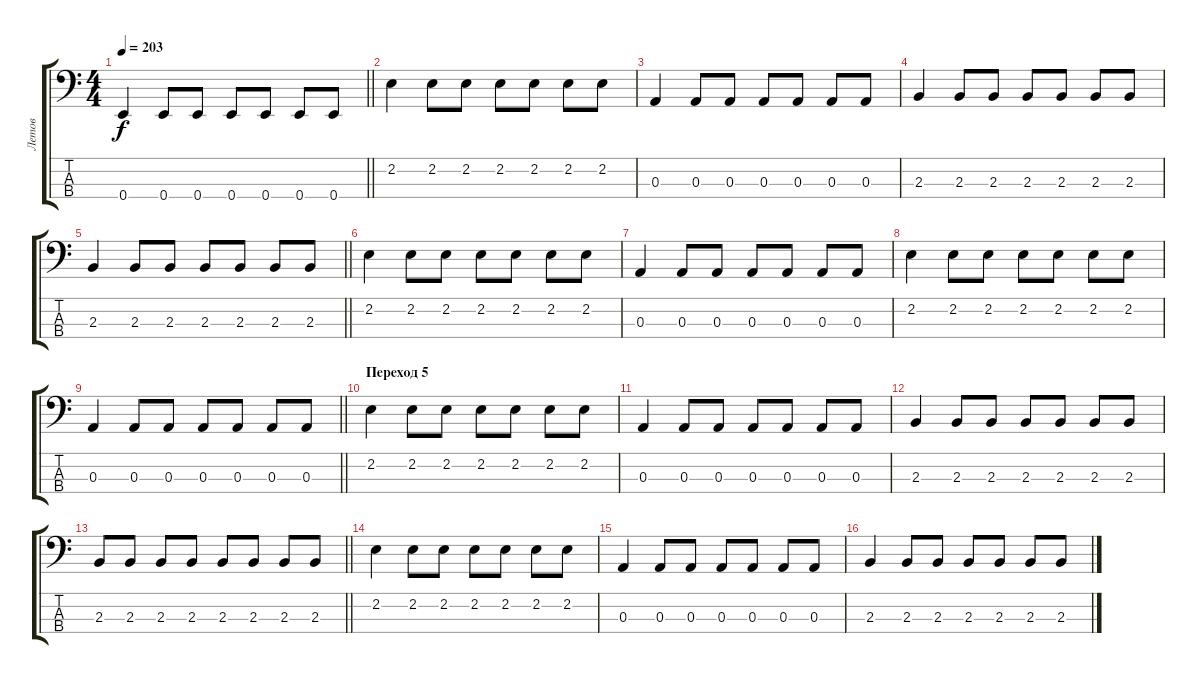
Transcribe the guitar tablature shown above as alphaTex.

\track ("Летов" "Летов") {instrument electricbasspick}
\staff {score tabs}
\tuning (G2 D2 A1 E1) {hide}
\ts (4 4)
\tempo 203
\clef f4
\barLineRight lightlight
\ks c
0.4.4{dy f} 0.4.8 0.4.8 0.4.8 0.4.8 0.4.8 0.4.8 |
2.2.4 2.2.8 2.2.8 2.2.8 2.2.8 2.2.8 2.2.8 |
0.3.4 0.3.8 0.3.8 0.3.8 0.3.8 0.3.8 0.3.8 |
2.3.4 2.3.8 2.3.8 2.3.8 2.3.8 2.3.8 2.3.8 |
\barLineRight lightlight
2.3.4 2.3.8 2.3.8 2.3.8 2.3.8 2.3.8 2.3.8 |
2.2.4 2.2.8 2.2.8 2.2.8 2.2.8 2.2.8 2.2.8 |
0.3.4 0.3.8 0.3.8 0.3.8 0.3.8 0.3.8 0.3.8 |
2.2.4 2.2.8 2.2.8 2.2.8 2.2.8 2.2.8 2.2.8 |
\barLineRight lightlight
0.3.4 0.3.8 0.3.8 0.3.8 0.3.8 0.3.8 0.3.8 |
\section ("" "Переход 5")
2.2.4 2.2.8 2.2.8 2.2.8 2.2.8 2.2.8 2.2.8 |
0.3.4 0.3.8 0.3.8 0.3.8 0.3.8 0.3.8 0.3.8 |
2.3.4 2.3.8 2.3.8 2.3.8 2.3.8 2.3.8 2.3.8 |
\barLineRight lightlight
2.3.8 2.3.8 2.3.8 2.3.8 2.3.8 2.3.8 2.3.8 2.3.8 |
2.2.4 2.2.8 2.2.8 2.2.8 2.2.8 2.2.8 2.2.8 |
0.3.4 0.3.8 0.3.8 0.3.8 0.3.8 0.3.8 0.3.8 |
2.3.4 2.3.8 2.3.8 2.3.8 2.3.8 2.3.8 2.3.8
